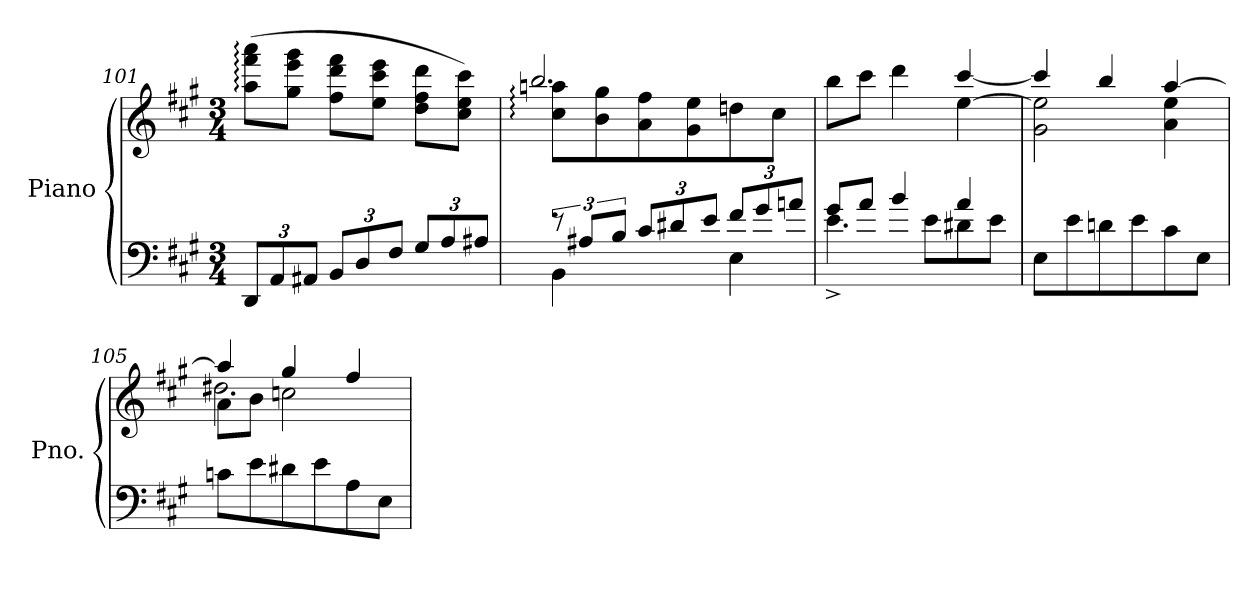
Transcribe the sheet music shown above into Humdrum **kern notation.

**kern	**kern
*part1	*part1
*staff2	*staff1
*I"Piano	*
*I'Pno.	*
*clefF4	*clefG2
*k[f#c#g#]	*k[f#c#g#]
*M3/4	*M3/4
*Xbrackettup	*
=101	=101
12DD/L	(>8aa\: 8fff#\: 8aaa\:L
12AA/	.
.	8gg#\ 8eee\ 8ggg#\J
12AA#X/J	.
12BB/L	8ff#\ 8ddd\ 8fff#\L
12D/	.
.	8ee\ 8ccc#\ 8eee\J
12F#/J	.
12G#/L	8dd\ 8ff#\ 8ddd\L
12A/	.
.	8cc#\ 8ee\ 8ccc#\J)
12A#X/J	.
=102	=102
*brackettup	*
*^	*^
12r	4BB\	8cc#\: 8aan\:L	2.bb/
12A#X/L	.	.	.
.	.	8b\ 8gg#\	.
12B/J	.	.	.
*Xbrackettup	*	*	*
12c#/L	4ryy	8a\ 8ff#\	.
12d#X/	.	.	.
.	.	8g#\ 8ee\	.
12e/J	.	.	.
12f#/L	4E\	8ddn\	.
12g#/	.	.	.
.	.	8cc#\J	.
12an/J	.	.	.
!!LO:LB:g=z	!!
=103	=103	=103	=103
8g#/L	4.e^\	8bb\L	2ryy
8a/J	.	8ccc#\J	.
4b/	.	4ddd\	.
.	8e\L	.	.
4a/	8d#X\	[4ee:\	[4ccc#/
.	8e\J	.	.
*v	*v	*	*
=104	=104	=104
8E\L	4ccc#/]	2g#\ 2ee\]
8e\	.	.
8dn\	4bb/	.
8e\	.	.
8c#\	[4aa/	4a\ 4ee\
8E\J	.	.
=105	=105	=105
*	*	*^
8cn\L	8a\L	4aa/]	2.dd#X\
8e\	8b\J	.	.
8d#X\	2ccn\	4gg#/	.
8e\	.	.	.
8A\	.	4ff#/	.
8E\J	.	.	.
*	*v	*v	*v
=	=
*-	*-
